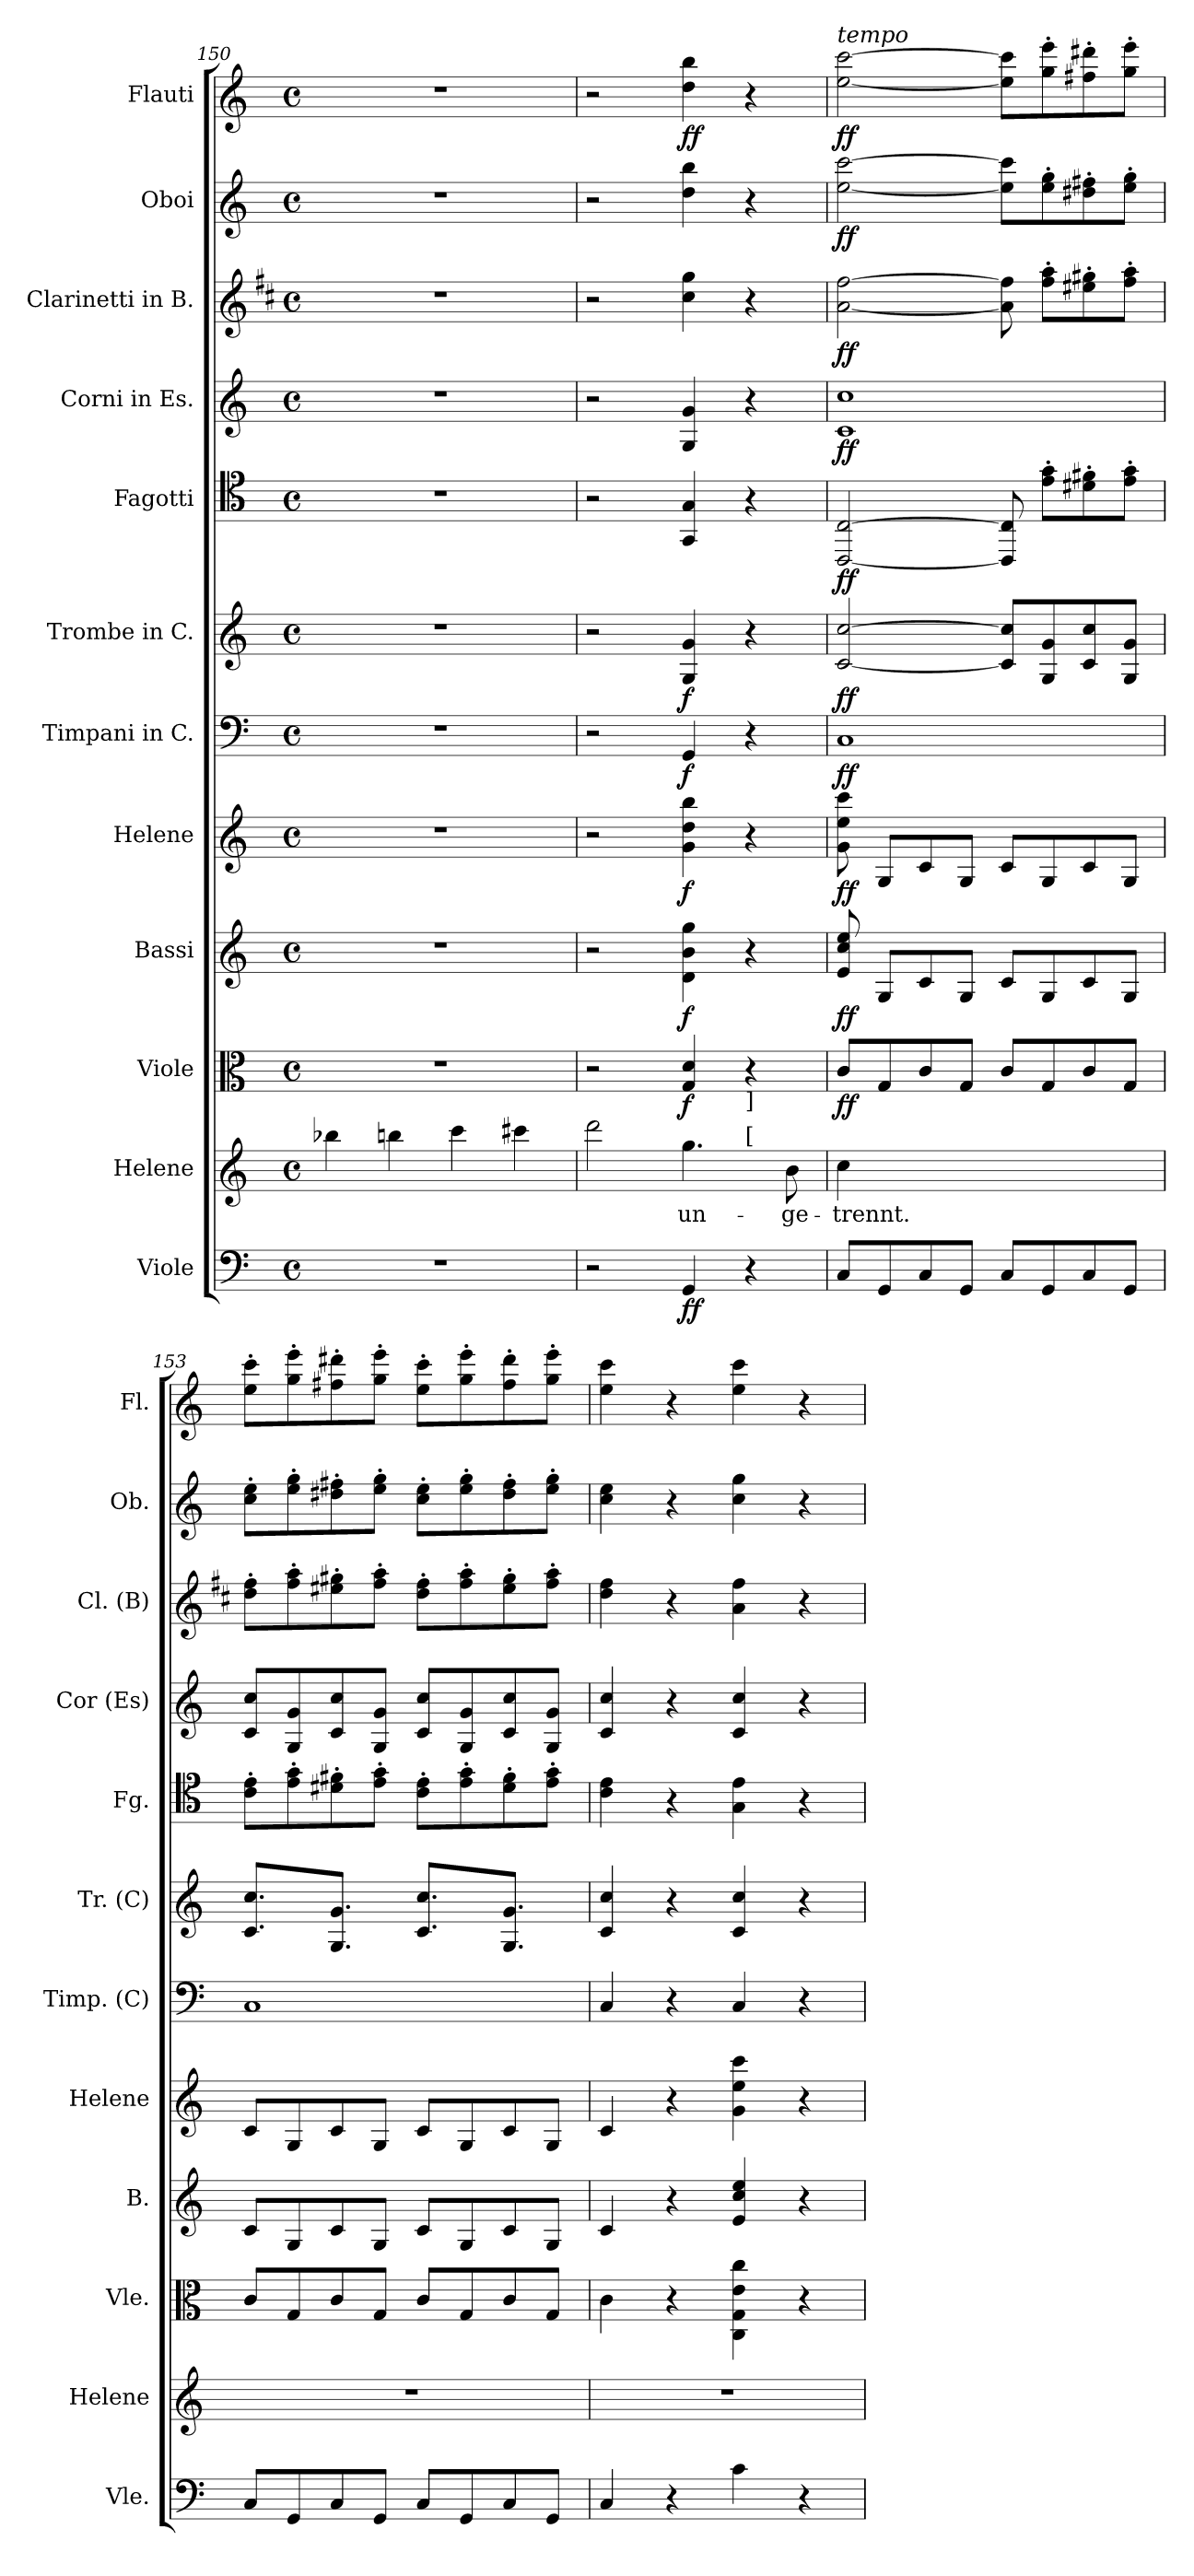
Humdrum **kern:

**kern	**dynam	**kern	**text	**kern	**dynam	**kern	**dynam	**kern	**dynam	**kern	**dynam	**kern	**dynam	**kern	**dynam	**kern	**dynam	**kern	**dynam	**kern	**dynam	**kern	**dynam
*part12	*part12	*part11	*part11	*part10	*part10	*part9	*part9	*part8	*part8	*part7	*part7	*part6	*part6	*part5	*part5	*part4	*part4	*part3	*part3	*part2	*part2	*part1	*part1
*staff12	*staff12	*staff11	*staff11	*staff10	*staff10	*staff9	*staff9	*staff8	*staff8	*staff7	*staff7	*staff6	*staff6	*staff5	*staff5	*staff4	*staff4	*staff3	*staff3	*staff2	*staff2	*staff1	*staff1
*I"Viole	*	*I"Helene	*	*I"Viole	*	*I"Bassi	*	*I"Helene	*	*I"Timpani in C.	*	*I"Trombe in C.	*	*I"Fagotti	*	*I"Corni in Es.	*	*I"Clarinetti in B.	*	*I"Oboi	*	*I"Flauti	*
*I'Vle.	*	*I'Helene	*	*I'Vle.	*	*I'B.	*	*I'Helene	*	*I'Timp. (C)	*	*I'Tr. (C)	*	*I'Fg.	*	*I'Cor (Es)	*	*I'Cl. (B)	*	*I'Ob.	*	*I'Fl.	*
*clefF4	*	*clefG2	*	*clefC3	*	*clefG2	*	*clefG2	*	*clefF4	*	*clefG2	*	*clefC4	*	*clefG2	*	*clefG2	*	*clefG2	*	*clefG2	*
*	*	*	*	*	*	*	*	*	*	*	*	*	*	*	*	*ITrd4c7	*	*ITrd1c2	*	*	*	*	*
*k[]	*	*k[]	*	*k[]	*	*k[]	*	*k[]	*	*k[]	*	*k[]	*	*k[]	*	*k[b-]	*	*k[]	*	*k[]	*	*k[]	*
*C:	*	*C:	*	*C:	*	*C:	*	*C:	*	*C:	*	*C:	*	*C:	*	*F:	*	*C:	*	*C:	*	*C:	*
*M4/4	*	*M4/4	*	*M4/4	*	*M4/4	*	*M4/4	*	*M4/4	*	*M4/4	*	*M4/4	*	*M4/4	*	*M4/4	*	*M4/4	*	*M4/4	*
*met(c)	*	*met(c)	*	*met(c)	*	*met(c)	*	*met(c)	*	*met(c)	*	*met(c)	*	*met(c)	*	*met(c)	*	*met(c)	*	*met(c)	*	*met(c)	*
=150	=150	=150	=150	=150	=150	=150	=150	=150	=150	=150	=150	=150	=150	=150	=150	=150	=150	=150	=150	=150	=150	=150	=150
1r	.	4bb-X\	.	1r	.	1r	.	1r	.	1r	.	1r	.	1r	.	1r	.	1r	.	1r	.	1r	.
.	.	4bbn\	.	.	.	.	.	.	.	.	.	.	.	.	.	.	.	.	.	.	.	.	.
.	.	4ccc\	.	.	.	.	.	.	.	.	.	.	.	.	.	.	.	.	.	.	.	.	.
.	.	4ccc#X\	.	.	.	.	.	.	.	.	.	.	.	.	.	.	.	.	.	.	.	.	.
=151	=151	=151	=151	=151	=151	=151	=151	=151	=151	=151	=151	=151	=151	=151	=151	=151	=151	=151	=151	=151	=151	=151	=151
*	*	*^	*	*	*	*	*	*	*	*	*	*	*	*	*	*	*	*	*	*	*	*	*
2r	.	2ddd\	2.ryy	.	2r	.	2r	.	2r	.	2r	.	2r	.	2r	.	2r	.	2r	.	2r	.	2r	.
!	!LO:DY:b	!	!	!	!	!LO:DY:b	!	!LO:DY:b	!	!LO:DY:b	!	!LO:DY:b	!	!LO:DY:b	!	!	!	!	!	!	!	!	!	!LO:DY:b
4GG/	ff	4.gg\	.	un-	4G/ 4d/	f	4d\ 4b\ 4gg\	f	4g\ 4dd\ 4bb\	f	4GG/	f	4G/ 4g/	f	4GG/ 4G/	.	4C/ 4c/	.	4b\ 4ff\	.	4dd\ 4bb\	.	4dd\ 4bb\	ff
!	!	!	!	!	!LO:TX:b:t=]	!	!	!	!	!	!	!	!	!	!	!	!	!	!	!	!	!	!	!
!	!	!	!LO:TX:a:t=[	!	!	!	!	!	!	!	!	!	!	!	!	!	!	!	!	!	!	!	!	!
4r	.	.	4ryy	.	4r	.	4r	.	4r	.	4r	.	4r	.	4r	.	4r	.	4r	.	4r	.	4r	.
.	.	8b\	.	ge-	.	.	.	.	.	.	.	.	.	.	.	.	.	.	.	.	.	.	.	.
=152	=152	=152	=152	=152	=152	=152	=152	=152	=152	=152	=152	=152	=152	=152	=152	=152	=152	=152	=152	=152	=152	=152	=152	=152
!	!	!	!	!	!	!	!	!	!	!	!	!	!	!	!	!	!	!	!	!	!	!	!LO:TX:a:i:t=tempo	!
!	!	!	!	!	!	!LO:DY:b	!	!LO:DY:b	!	!LO:DY:b	!	!LO:DY:b	!	!LO:DY:b	!	!LO:DY:b	!	!LO:DY:b	!	!LO:DY:b	!	!LO:DY:b	!	!LO:DY:b
*	*	*v	*v	*	*	*	*	*	*	*	*	*	*	*	*	*	*	*	*	*	*	*	*	*
8C/L	.	4cc\	trennt.	8c/L	ff	8e/ 8cc/ 8ee/	ff	8g\ 8ee\ 8ccc\	ff	1C	ff	[2c/ [2cc/	ff	[2CC/ [2C/	ff	1F 1f	ff	[2g\ [2ee\	ff	[2ee\ [2ccc\	ff	[2ee\ [2ccc\	ff
8GG/	.	.	.	8G/	.	8G/L	.	8G/L	.	.	.	.	.	.	.	.	.	.	.	.	.	.	.
8C/	.	2.ryy	.	8c/	.	8c/	.	8c/	.	.	.	.	.	.	.	.	.	.	.	.	.	.	.
8GG/J	.	.	.	8G/J	.	8G/J	.	8G/J	.	.	.	.	.	.	.	.	.	.	.	.	.	.	.
8C/L	.	.	.	8c/L	.	8c/L	.	8c/L	.	.	.	8c]/ 8cc]/L	.	8CC]/ 8C]/	.	.	.	8g]\ 8ee]\	.	8ee]\ 8ccc]\L	.	8ee]\ 8ccc]\L	.
8GG/	.	.	.	8G/	.	8G/	.	8G/	.	.	.	8G/ 8g/	.	8e'>\ 8g'>\L	.	.	.	8ee'>\ 8gg'>\L	.	8ee'>\ 8gg'>\	.	8gg'>\ 8eee'>\	.
8C/	.	.	.	8c/	.	8c/	.	8c/	.	.	.	8c/ 8cc/	.	8d#X'>\ 8f#X'>\	.	.	.	8dd#X'>\ 8ff#X'>\	.	8dd#X'>\ 8ff#X'>\	.	8ff#X'>\ 8ddd#X'>\	.
8GG/J	.	.	.	8G/J	.	8G/J	.	8G/J	.	.	.	8G/ 8g/J	.	8e'>\ 8g'>\J	.	.	.	8ee'>\ 8gg'>\J	.	8ee'>\ 8gg'>\J	.	8gg'>\ 8eee'>\J	.
!!LO:PB:g=z
=153	=153	=153	=153	=153	=153	=153	=153	=153	=153	=153	=153	=153	=153	=153	=153	=153	=153	=153	=153	=153	=153	=153	=153
*	*	*	*	*	*	*	*	*	*	*	*	*Xtuplet	*	*	*	*	*	*	*	*	*	*	*
8C/L	.	1r	.	8c/L	.	8c/L	.	8c/L	.	1C	.	6.c/ 6.cc/L	.	8c'>\ 8e'>\L	.	8F/ 8f/L	.	8cc'>\ 8ee'>\L	.	8cc'>\ 8ee'>\L	.	8ee'>\ 8ccc'>\L	.
8GG/	.	.	.	8G/	.	8G/	.	8G/	.	.	.	.	.	8e'>\ 8g'>\	.	8C/ 8c/	.	8ee'>\ 8gg'>\	.	8ee'>\ 8gg'>\	.	8gg'>\ 8eee'>\	.
8C/	.	.	.	8c/	.	8c/	.	8c/	.	.	.	6.G/ 6.g/J	.	8d#X'>\ 8f#X'>\	.	8F/ 8f/	.	8dd#X'>\ 8ff#X'>\	.	8dd#X'>\ 8ff#X'>\	.	8ff#X'>\ 8ddd#X'>\	.
8GG/J	.	.	.	8G/J	.	8G/J	.	8G/J	.	.	.	.	.	8e'>\ 8g'>\J	.	8C/ 8c/J	.	8ee'>\ 8gg'>\J	.	8ee'>\ 8gg'>\J	.	8gg'>\ 8eee'>\J	.
8C/L	.	.	.	8c/L	.	8c/L	.	8c/L	.	.	.	6.c/ 6.cc/L	.	8c'>\ 8e'>\L	.	8F/ 8f/L	.	8cc'>\ 8ee'>\L	.	8cc'>\ 8ee'>\L	.	8ee'>\ 8ccc'>\L	.
8GG/	.	.	.	8G/	.	8G/	.	8G/	.	.	.	.	.	8e'>\ 8g'>\	.	8C/ 8c/	.	8ee'>\ 8gg'>\	.	8ee'>\ 8gg'>\	.	8gg'>\ 8eee'>\	.
8C/	.	.	.	8c/	.	8c/	.	8c/	.	.	.	6.G/ 6.g/J	.	8d#'>\ 8f#'>\	.	8F/ 8f/	.	8dd#'>\ 8ff#'>\	.	8dd#'>\ 8ff#'>\	.	8ff#'>\ 8ddd#'>\	.
8GG/J	.	.	.	8G/J	.	8G/J	.	8G/J	.	.	.	.	.	8e'>\ 8g'>\J	.	8C/ 8c/J	.	8ee'>\ 8gg'>\J	.	8ee'>\ 8gg'>\J	.	8gg'>\ 8eee'>\J	.
=154	=154	=154	=154	=154	=154	=154	=154	=154	=154	=154	=154	=154	=154	=154	=154	=154	=154	=154	=154	=154	=154	=154	=154
4C/	.	1r	.	4c\	.	4c/	.	4c/	.	4C/	.	4c/ 4cc/	.	4c\ 4e\	.	4F/ 4f/	.	4cc\ 4ee\	.	4cc\ 4ee\	.	4ee\ 4ccc\	.
4r	.	.	.	4r	.	4r	.	4r	.	4r	.	4r	.	4r	.	4r	.	4r	.	4r	.	4r	.
4c\	.	.	.	4C\ 4G\ 4e\ 4cc\	.	4e/ 4cc/ 4ee/	.	4g\ 4ee\ 4ccc\	.	4C/	.	4c/ 4cc/	.	4G\ 4e\	.	4F/ 4f/	.	4g\ 4ee\	.	4cc\ 4gg\	.	4ee\ 4ccc\	.
4r	.	.	.	4r	.	4r	.	4r	.	4r	.	4r	.	4r	.	4r	.	4r	.	4r	.	4r	.
=	=	=	=	=	=	=	=	=	=	=	=	=	=	=	=	=	=	=	=	=	=	=	=
*-	*-	*-	*-	*-	*-	*-	*-	*-	*-	*-	*-	*-	*-	*-	*-	*-	*-	*-	*-	*-	*-	*-	*-
